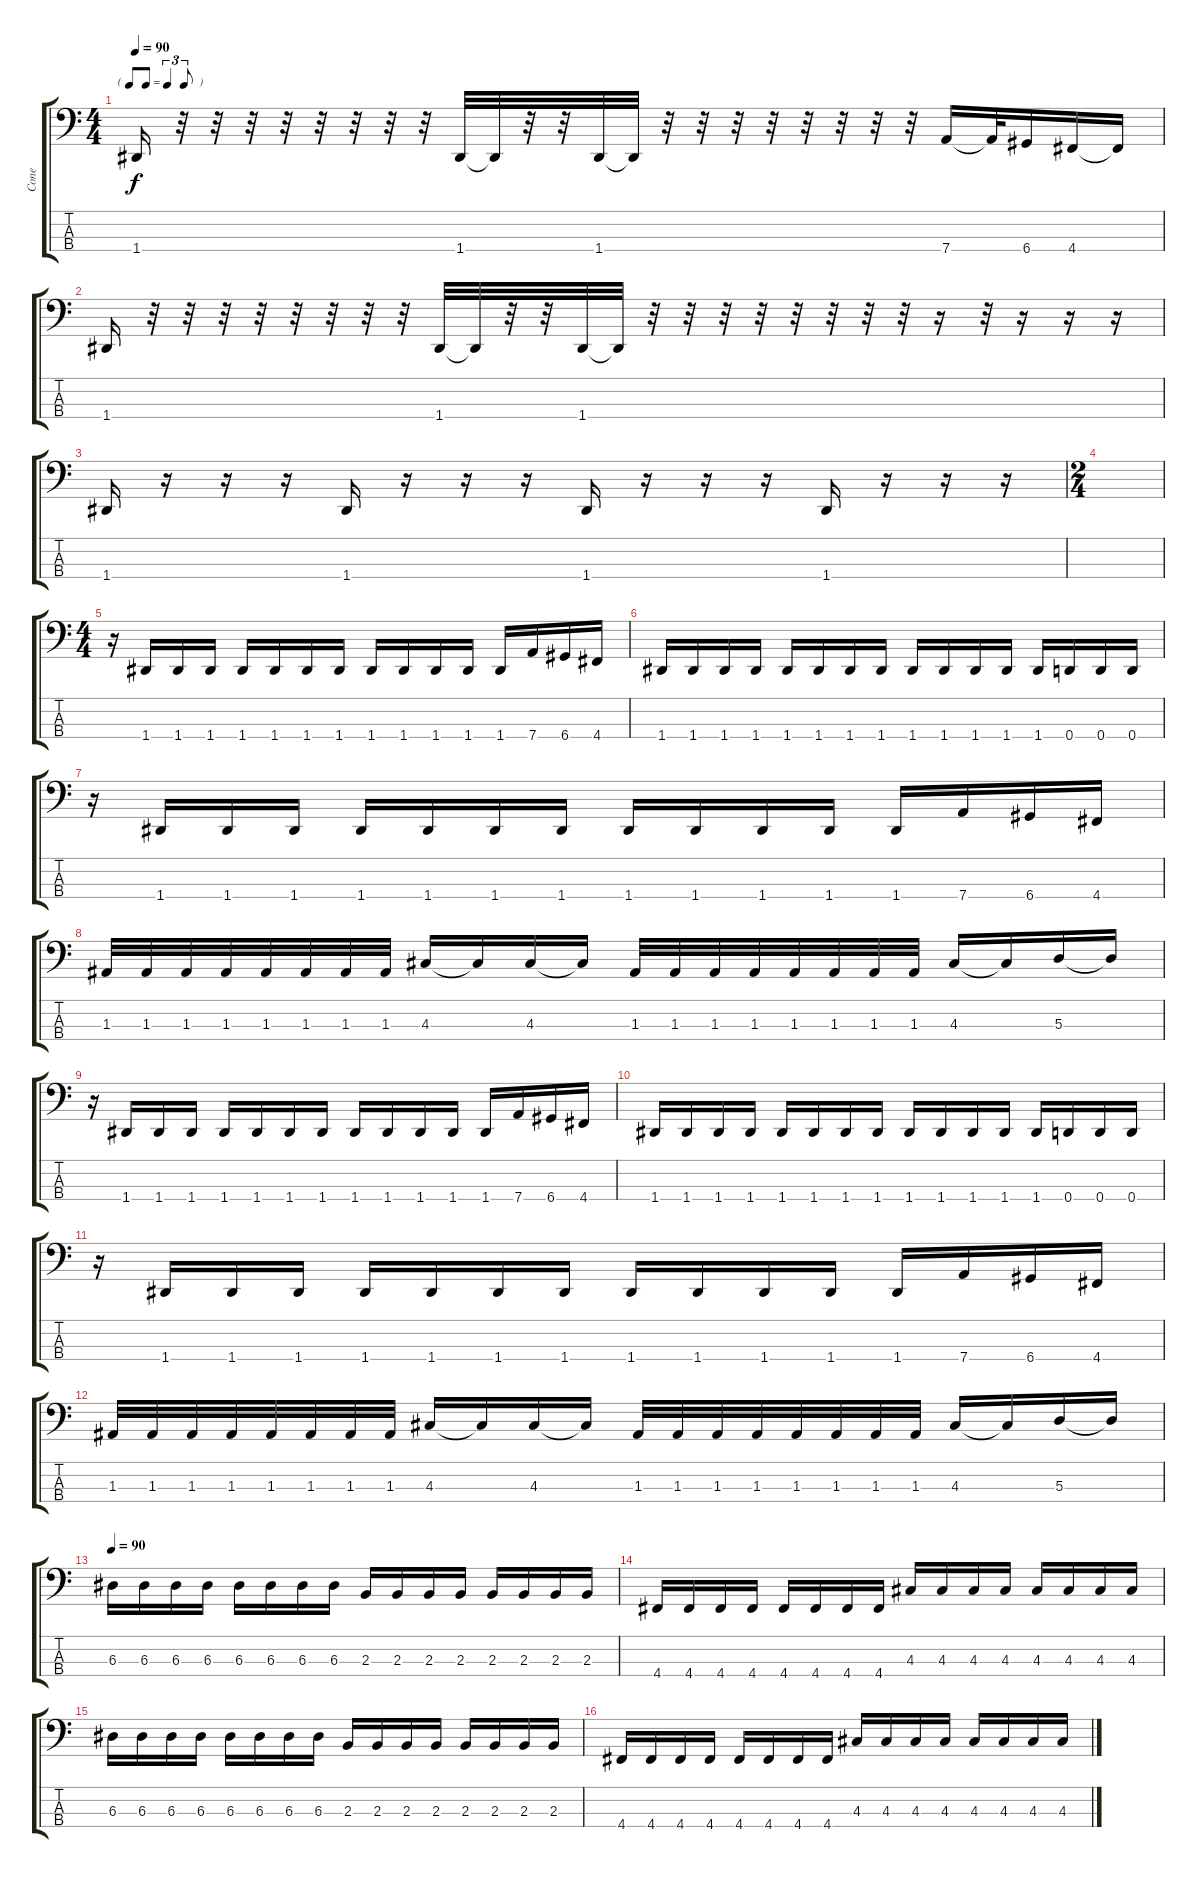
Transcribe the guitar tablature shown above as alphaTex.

\track ("Cone" "Cone") {instrument electricbasspick}
\staff {score tabs}
\tuning (G2 D2 A1 D1) {hide}
\ts (4 4)
\tf triplet8th
\tempo 90
\clef f4
\ks c
1.4.16{dy f} r.32 r.32 r.32 r.32 r.32 r.32 r.32 r.32 1.4.32 1.4{t}.32 r.32 r.32 1.4.32 1.4{t}.32 r.32 r.32 r.32 r.32 r.32 r.32 r.32 r.32 7.4.16 7.4{t}.32 6.4.16 4.4.16 4.4{t}.16 |
1.4.16 r.32 r.32 r.32 r.32 r.32 r.32 r.32 r.32 1.4.32 1.4{t}.32 r.32 r.32 1.4.32 1.4{t}.32 r.32 r.32 r.32 r.32 r.32 r.32 r.32 r.32 r.16 r.32 r.16 r.16 r.16 |
1.4.16 r.16 r.16 r.16 1.4.16 r.16 r.16 r.16 1.4.16 r.16 r.16 r.16 1.4.16 r.16 r.16 r.16 |
\ts (2 4)
|
\ts (4 4)
r.16 1.4.16 1.4.16 1.4.16 1.4.16 1.4.16 1.4.16 1.4.16 1.4.16 1.4.16 1.4.16 1.4.16 1.4.16 7.4.16 6.4.16 4.4.16 |
1.4.16 1.4.16 1.4.16 1.4.16 1.4.16 1.4.16 1.4.16 1.4.16 1.4.16 1.4.16 1.4.16 1.4.16 1.4.16 0.4.16 0.4.16 0.4.16 |
r.16 1.4.16 1.4.16 1.4.16 1.4.16 1.4.16 1.4.16 1.4.16 1.4.16 1.4.16 1.4.16 1.4.16 1.4.16 7.4.16 6.4.16 4.4.16 |
1.3.32 1.3.32 1.3.32 1.3.32 1.3.32 1.3.32 1.3.32 1.3.32 4.3.16 4.3{t}.16 4.3.16 4.3{t}.16 1.3.32 1.3.32 1.3.32 1.3.32 1.3.32 1.3.32 1.3.32 1.3.32 4.3.16 4.3{t}.16 5.3.16 5.3{t}.16 |
r.16 1.4.16 1.4.16 1.4.16 1.4.16 1.4.16 1.4.16 1.4.16 1.4.16 1.4.16 1.4.16 1.4.16 1.4.16 7.4.16 6.4.16 4.4.16 |
1.4.16 1.4.16 1.4.16 1.4.16 1.4.16 1.4.16 1.4.16 1.4.16 1.4.16 1.4.16 1.4.16 1.4.16 1.4.16 0.4.16 0.4.16 0.4.16 |
r.16 1.4.16 1.4.16 1.4.16 1.4.16 1.4.16 1.4.16 1.4.16 1.4.16 1.4.16 1.4.16 1.4.16 1.4.16 7.4.16 6.4.16 4.4.16 |
1.3.32 1.3.32 1.3.32 1.3.32 1.3.32 1.3.32 1.3.32 1.3.32 4.3.16 4.3{t}.16 4.3.16 4.3{t}.16 1.3.32 1.3.32 1.3.32 1.3.32 1.3.32 1.3.32 1.3.32 1.3.32 4.3.16 4.3{t}.16 5.3.16 5.3{t}.16 |
\tempo 90
6.3.16 6.3.16 6.3.16 6.3.16 6.3.16 6.3.16 6.3.16 6.3.16 2.3.16 2.3.16 2.3.16 2.3.16 2.3.16 2.3.16 2.3.16 2.3.16 |
4.4.16 4.4.16 4.4.16 4.4.16 4.4.16 4.4.16 4.4.16 4.4.16 4.3.16 4.3.16 4.3.16 4.3.16 4.3.16 4.3.16 4.3.16 4.3.16 |
6.3.16 6.3.16 6.3.16 6.3.16 6.3.16 6.3.16 6.3.16 6.3.16 2.3.16 2.3.16 2.3.16 2.3.16 2.3.16 2.3.16 2.3.16 2.3.16 |
4.4.16 4.4.16 4.4.16 4.4.16 4.4.16 4.4.16 4.4.16 4.4.16 4.3.16 4.3.16 4.3.16 4.3.16 4.3.16 4.3.16 4.3.16 4.3.16
